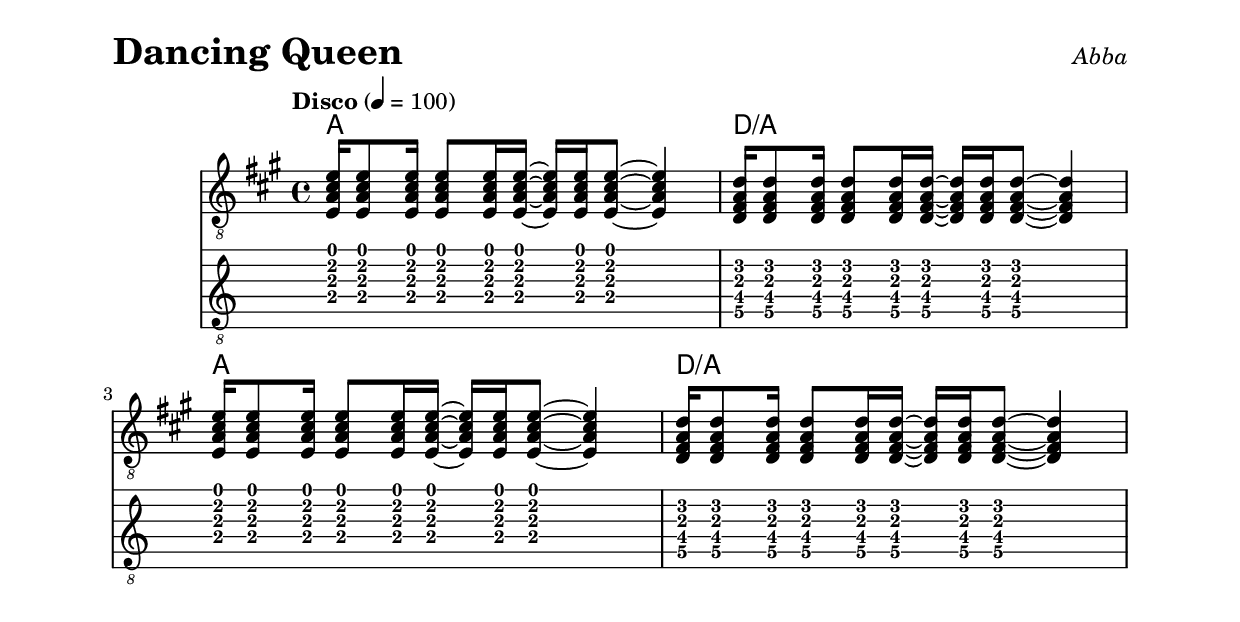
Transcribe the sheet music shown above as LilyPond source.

% LilyBin

\version "2.18.0"
\include "english.ly"

\header {
  piece = \markup { \fontsize #4 \bold "Dancing Queen" }
  opus = \markup { \italic "Abba" }
}

\paper { 
  left-margin = 0.75\in
  right-margin = 0.75\in
  top-margin = 1\in
  bottom-margin = 1\in
}

cbreak = { 
  \break
} 

sbreak = { \break }

global = {
  \tempo "Disco" 4 = 100
  \time 4/4
  % \compressFullBarRests
  % \override MultiMeasureRest.expand-limit = #2
}

my_notes = \relative c {
  \clef "G_8"
  \key a \major
  
  <e a cs e>16 <e a cs e>8 <e a cs e>16 <e a cs e>8 <e a cs e>16 <e a cs e>16 ~ <e a cs e>16 <e a cs e>16 <e a cs e>8 ~ <e a cs e>4 |
  <d fs a d>16 <d fs a d>8 <d fs a d>16 <d fs a d>8 <d fs a d>16 <d fs a d>16 ~ <d fs a d>16 <d fs a d>16 <d fs a d>8 ~ <d fs a d>4 |
  <e a cs e>16 <e a cs e>8 <e a cs e>16 <e a cs e>8 <e a cs e>16 <e a cs e>16 ~ <e a cs e>16 <e a cs e>16 <e a cs e>8 ~ <e a cs e>4 |
  <d fs a d>16 <d fs a d>8 <d fs a d>16 <d fs a d>8 <d fs a d>16 <d fs a d>16 ~ <d fs a d>16 <d fs a d>16 <d fs a d>8 ~ <d fs a d>4 |
  \break
  
}

my_chords = \chordmode {
  \set majorSevenSymbol = \markup { maj7 }
  
  a1 | d/a | a | d/a | % a | d/a | a2.:maj9 a4 e/gs |
}

my_music = <<
  \new ChordNames {
    \set ChordNames.midiInstrument = "percussive organ"
    \set ChordNames.midiMaximumVolume = #0.2
    \set chordChanges = ##t
    \global
    \my_chords
  }
  \new Staff {
    \set Staff.midiInstrument = #"electric guitar"
    \set Staff.midiMinimumVolume = #0.7
    \set Staff.midiMaximumVolume = #0.95
    \global
    \my_notes
  }
  \tag #'scoreOnly
  \new TabStaff
    \with { stringTunings = #guitar-tuning } 
  { 
    %%\set TabStaff.minimumFret = #3f
    \set TabStaff.restrainOpenStrings = ##t
    \global
    \my_notes
  }
>>
  
\score {
  \removeWithTag #'midiOnly \my_music
  \layout {
    \context {
      \Score \override StringNumber #'stencil = ##f 
    }
  }
}

\score {
  \removeWithTag #'scoreOnly \unfoldRepeats \my_music
  \midi {}
}
